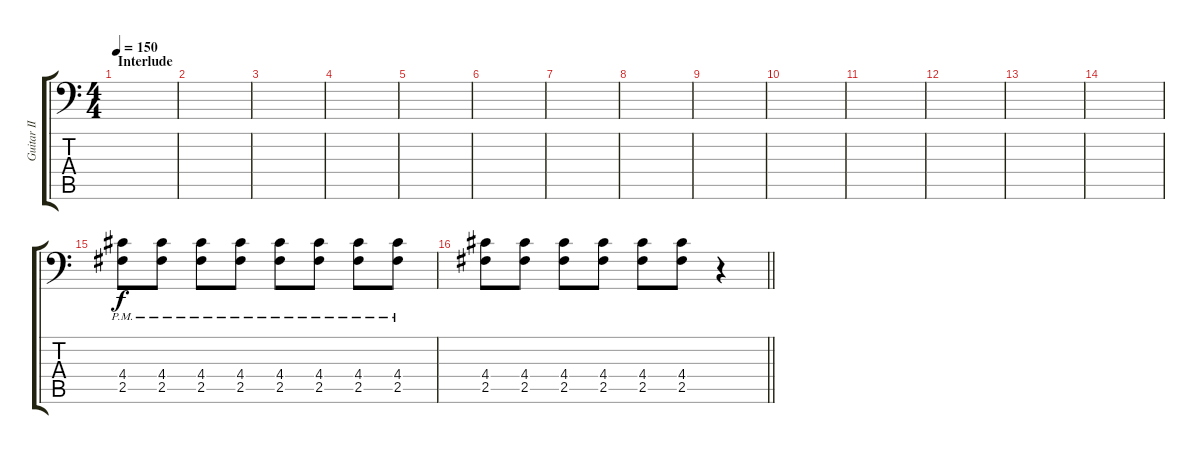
\track ("Guitar II" "Guitar II") {instrument overdrivenguitar}
\staff {score tabs}
\tuning (B3 Gb3 D3 A2 E2 A1) {hide}
\ts (4 4)
\section ("" "Interlude")
\tempo 150
\clef f4
\ks c
|
|
|
|
|
|
|
|
|
|
|
|
|
|
(4.4{pm} 2.5{pm}).8 (4.4{pm} 2.5{pm}).8 (4.4{pm} 2.5{pm}).8 (4.4{pm} 2.5{pm}).8 (4.4{pm} 2.5{pm}).8 (4.4{pm} 2.5{pm}).8 (4.4{pm} 2.5{pm}).8 (4.4{pm} 2.5{pm}).8 |
\barLineRight lightlight
(4.4 2.5).8 (4.4 2.5).8 (4.4 2.5).8 (4.4 2.5).8 (4.4 2.5).8 (4.4 2.5).8 r.4
